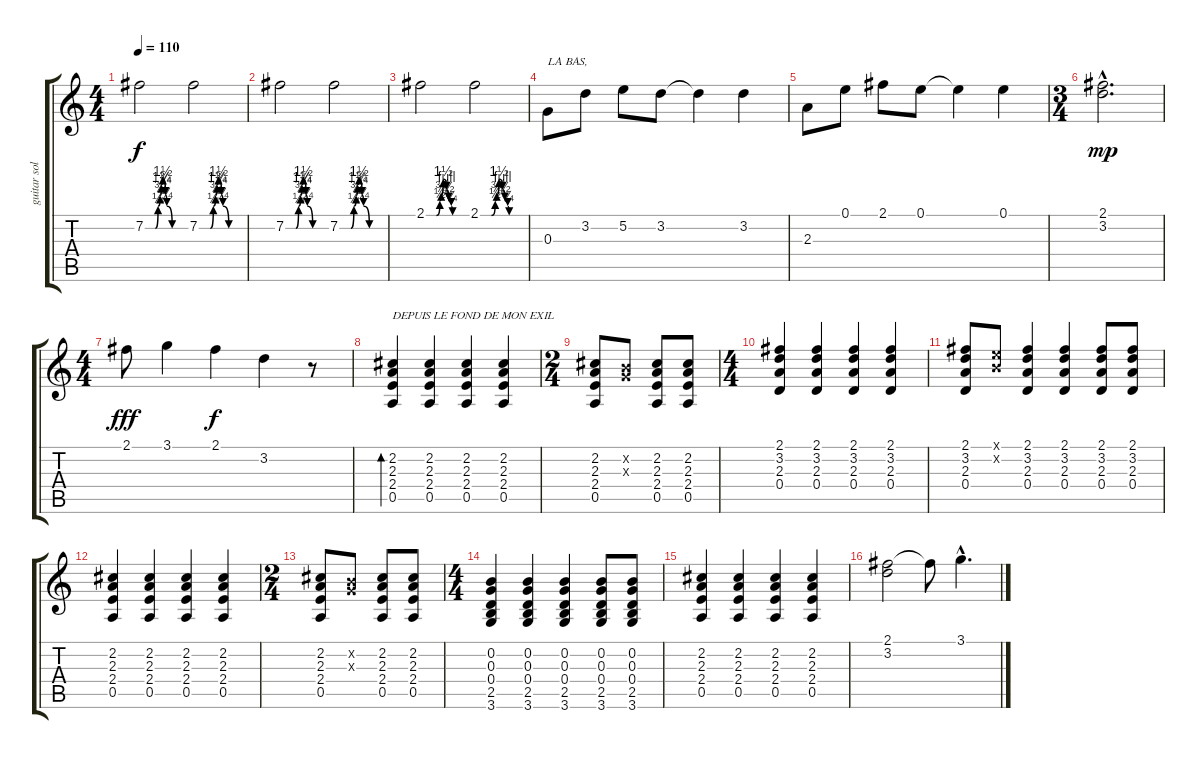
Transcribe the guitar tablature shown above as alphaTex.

\track ("guitar solo" "guitar sol") {instrument electricguitarclean}
\staff {score tabs}
\tuning (E4 B3 G3 D3 A2 E2) {hide}
\ts (4 4)
\tempo 110
\clef g2
\ks c
7.2{be (custom 0 0 15 0 19 1 22 3 24 5 26 6 30 3 32 1 40 0 45 0 60 0)}.2{dy f} 7.2{be (custom 0 0 15 0 19 1 22 3 24 5 26 6 30 3 32 1 40 0 45 0 60 0)}.2 |
7.2{be (custom 0 0 15 0 19 1 22 3 24 5 26 6 30 3 32 1 40 0 45 0 60 0)}.2 7.2{be (custom 0 0 15 0 19 1 22 3 24 5 26 6 30 3 32 1 40 0 45 0 60 0)}.2 |
2.1{be (custom 0 0 15 0 20 2 22 3 25 6 30 4 33 2 37 1 39 0 45 0 60 0)}.2 2.1{be (custom 0 0 15 0 20 2 22 3 25 6 30 4 33 2 37 1 39 0 45 0 60 0)}.2 |
0.3.8{txt "LA BAS,"} 3.2.8 5.2.8 3.2.8 3.2{t}.4 3.2.4 |
2.3.8 0.1.8 2.1.8 0.1.8 0.1{t}.4 0.1.4 |
\ts (3 4)
(2.1{hac} 3.2{hac}).2{d dy mp} |
\ts (4 4)
2.1.8{dy fff} 3.1.4 2.1.4{dy f} 3.2.4 r.8 |
(2.2 2.3 2.4 0.5).4{bd 120 txt "DEPUIS LE FOND DE MON EXIL"} (2.2 2.3 2.4 0.5).4 (2.2 2.3 2.4 0.5).4 (2.2 2.3 2.4 0.5).4 |
\ts (2 4)
(2.2 2.3 2.4 0.5).8 (0.2{x} 0.3{x}).8 (2.2 2.3 2.4 0.5).8 (2.2 2.3 2.4 0.5).8 |
\ts (4 4)
(2.1 3.2 2.3 0.4).4 (2.1 3.2 2.3 0.4).4 (2.1 3.2 2.3 0.4).4 (2.1 3.2 2.3 0.4).4 |
(2.1 3.2 2.3 0.4).8 (0.1{x} 0.2{x}).8 (2.1 3.2 2.3 0.4).4 (2.1 3.2 2.3 0.4).4 (2.1 3.2 2.3 0.4).8 (2.1 3.2 2.3 0.4).8 |
(2.2 2.3 2.4 0.5).4 (2.2 2.3 2.4 0.5).4 (2.2 2.3 2.4 0.5).4 (2.2 2.3 2.4 0.5).4 |
\ts (2 4)
(2.2 2.3 2.4 0.5).8 (0.2{x} 0.3{x}).8 (2.2 2.3 2.4 0.5).8 (2.2 2.3 2.4 0.5).8 |
\ts (4 4)
(0.2 0.3 0.4 2.5 3.6).4 (0.2 0.3 0.4 2.5 3.6).4 (0.2 0.3 0.4 2.5 3.6).4 (0.2 0.3 0.4 2.5 3.6).8 (0.2 0.3 0.4 2.5 3.6).8 |
(2.2 2.3 2.4 0.5).4 (2.2 2.3 2.4 0.5).4 (2.2 2.3 2.4 0.5).4 (2.2 2.3 2.4 0.5).4 |
(2.1 3.2).2 2.1{t}.8 3.1{hac}.4{d}
